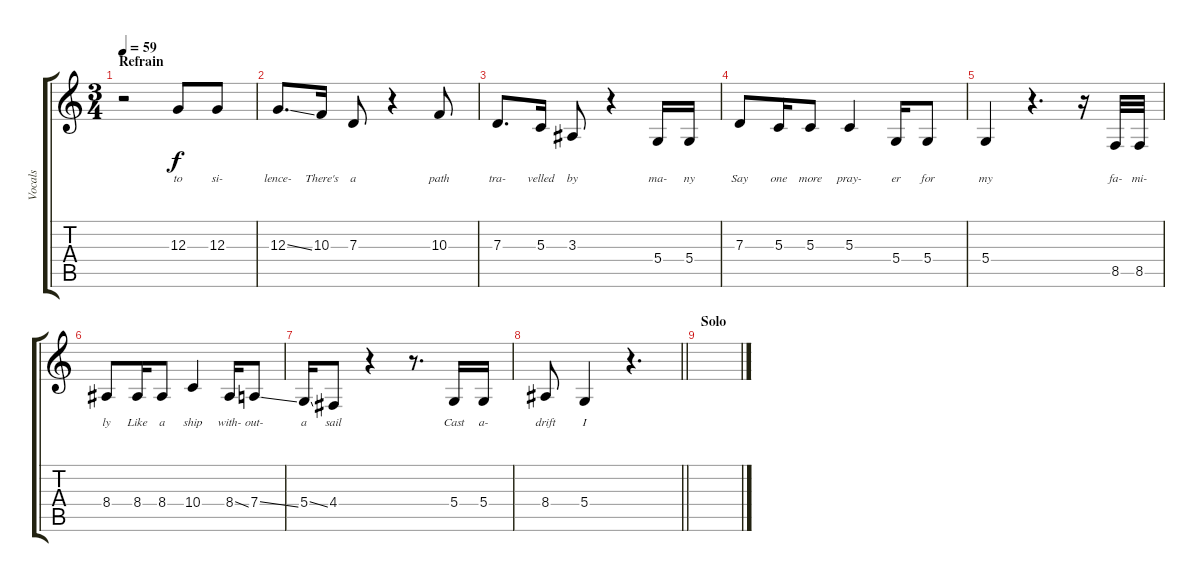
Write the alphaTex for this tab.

\track ("Vocals" "Vocals") {instrument altosax}
\staff {score tabs}
\tuning (E4 B3 G3 D3 A2 E2) {hide}
\ts (3 4)
\section ("" "Refrain")
\tempo 59
\clef g2
\ks c
r.2{dy f} 12.3.8{lyrics (0 "to") lyrics (1 "") lyrics (2 "") lyrics (3 "") lyrics (4 "")} 12.3.8{lyrics (0 "si-") lyrics (1 "") lyrics (2 "") lyrics (3 "") lyrics (4 "")} |
12.3{ss}.8{d lyrics (0 "lence-") lyrics (1 "") lyrics (2 "") lyrics (3 "") lyrics (4 "")} 10.3.16{lyrics (0 "There's") lyrics (1 "") lyrics (2 "") lyrics (3 "") lyrics (4 "")} 7.3.8{lyrics (0 "a") lyrics (1 "") lyrics (2 "") lyrics (3 "") lyrics (4 "")} r.4 10.3.8{lyrics (0 "path") lyrics (1 "") lyrics (2 "") lyrics (3 "") lyrics (4 "")} |
7.3.8{d lyrics (0 "tra-") lyrics (1 "") lyrics (2 "") lyrics (3 "") lyrics (4 "")} 5.3.16{lyrics (0 "velled") lyrics (1 "") lyrics (2 "") lyrics (3 "") lyrics (4 "")} 3.3.8{lyrics (0 "by") lyrics (1 "") lyrics (2 "") lyrics (3 "") lyrics (4 "")} r.4 5.4.16{lyrics (0 "ma-") lyrics (1 "") lyrics (2 "") lyrics (3 "") lyrics (4 "")} 5.4.16{lyrics (0 "ny") lyrics (1 "") lyrics (2 "") lyrics (3 "") lyrics (4 "")} |
7.3.8{lyrics (0 "Say") lyrics (1 "") lyrics (2 "") lyrics (3 "") lyrics (4 "")} 5.3.16{lyrics (0 "one") lyrics (1 "") lyrics (2 "") lyrics (3 "") lyrics (4 "")} 5.3.8{lyrics (0 "more") lyrics (1 "") lyrics (2 "") lyrics (3 "") lyrics (4 "")} 5.3.4{lyrics (0 "pray-") lyrics (1 "") lyrics (2 "") lyrics (3 "") lyrics (4 "")} 5.4.16{lyrics (0 "er") lyrics (1 "") lyrics (2 "") lyrics (3 "") lyrics (4 "")} 5.4.8{lyrics (0 "for") lyrics (1 "") lyrics (2 "") lyrics (3 "") lyrics (4 "")} |
5.4.4{lyrics (0 "my") lyrics (1 "") lyrics (2 "") lyrics (3 "") lyrics (4 "")} r.4{d} r.16 8.5.32{lyrics (0 "fa-") lyrics (1 "") lyrics (2 "") lyrics (3 "") lyrics (4 "")} 8.5.32{lyrics (0 "mi-") lyrics (1 "") lyrics (2 "") lyrics (3 "") lyrics (4 "")} |
8.4.8{lyrics (0 "ly") lyrics (1 "") lyrics (2 "") lyrics (3 "") lyrics (4 "")} 8.4.16{lyrics (0 "Like") lyrics (1 "") lyrics (2 "") lyrics (3 "") lyrics (4 "")} 8.4.8{lyrics (0 "a") lyrics (1 "") lyrics (2 "") lyrics (3 "") lyrics (4 "")} 10.4.4{lyrics (0 "ship") lyrics (1 "") lyrics (2 "") lyrics (3 "") lyrics (4 "")} 8.4{ss}.16{lyrics (0 "with-") lyrics (1 "") lyrics (2 "") lyrics (3 "") lyrics (4 "")} 7.4{ss}.8{lyrics (0 "out-") lyrics (1 "") lyrics (2 "") lyrics (3 "") lyrics (4 "")} |
5.4{ss}.16{lyrics (0 "a") lyrics (1 "") lyrics (2 "") lyrics (3 "") lyrics (4 "")} 4.4.8{lyrics (0 "sail") lyrics (1 "") lyrics (2 "") lyrics (3 "") lyrics (4 "")} r.4 r.8{d} 5.4.16{lyrics (0 "Cast") lyrics (1 "") lyrics (2 "") lyrics (3 "") lyrics (4 "")} 5.4.16{lyrics (0 "a-") lyrics (1 "") lyrics (2 "") lyrics (3 "") lyrics (4 "")} |
\barLineRight lightlight
8.4.8{lyrics (0 "drift") lyrics (1 "") lyrics (2 "") lyrics (3 "") lyrics (4 "")} 5.4.4{lyrics (0 "I") lyrics (1 "") lyrics (2 "") lyrics (3 "") lyrics (4 "")} r.4{d} |
\section ("" "Solo ")
